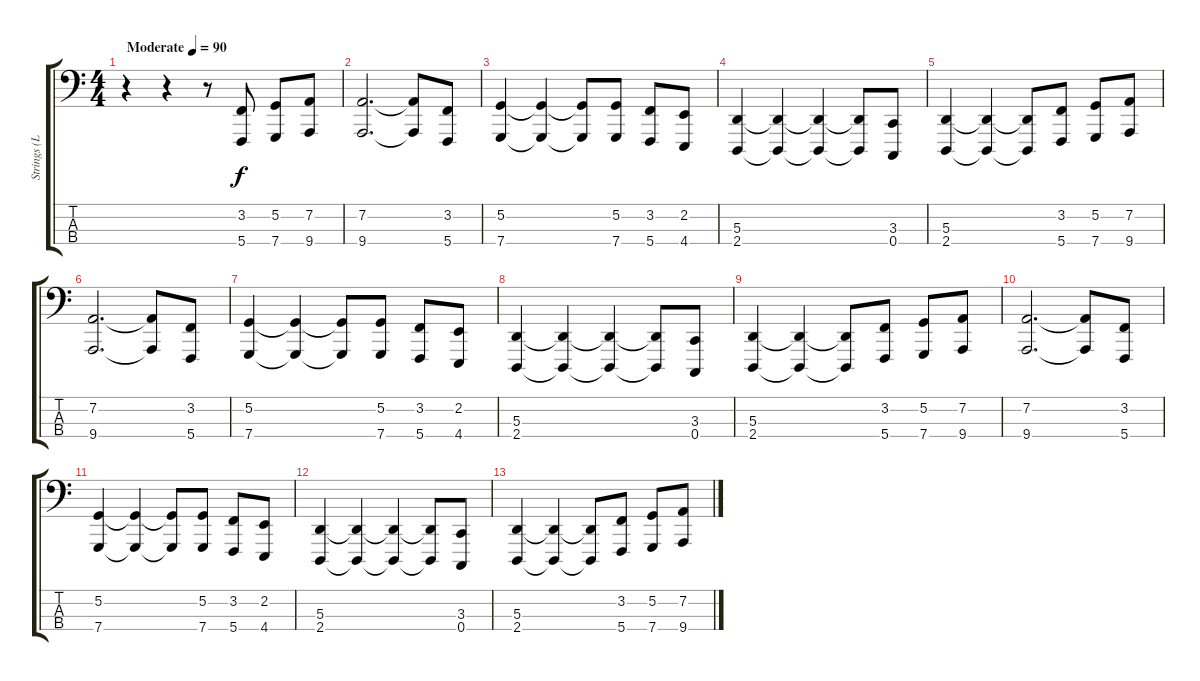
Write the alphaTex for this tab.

\track ("Strings (Low)" "Strings (L") {instrument stringensemble1}
\staff {score tabs}
\tuning (G2 D2 A1 C1) {hide}
\ts (4 4)
\tempo (90 "Moderate")
\clef f4
\ks c
r.4{dy f instrument stringensemble1} r.4 r.8 (3.2 5.4).8 (5.2 7.4).8 (7.2 9.4).8 |
(7.2 9.4).2{d} (7.2{t} 9.4{t}).8 (3.2 5.4).8 |
(5.2 7.4).4 (5.2{t} 7.4{t}).4 (5.2{t} 7.4{t}).8 (5.2 7.4).8 (3.2 5.4).8 (2.2 4.4).8 |
(5.3 2.4).4 (5.3{t} 2.4{t}).4 (5.3{t} 2.4{t}).4 (5.3{t} 2.4{t}).8 (3.3 0.4).8 |
(5.3 2.4).4 (5.3{t} 2.4{t}).4 (5.3{t} 2.4{t}).8 (3.2 5.4).8 (5.2 7.4).8 (7.2 9.4).8 |
(7.2 9.4).2{d} (7.2{t} 9.4{t}).8 (3.2 5.4).8 |
(5.2 7.4).4 (5.2{t} 7.4{t}).4 (5.2{t} 7.4{t}).8 (5.2 7.4).8 (3.2 5.4).8 (2.2 4.4).8 |
(5.3 2.4).4 (5.3{t} 2.4{t}).4 (5.3{t} 2.4{t}).4 (5.3{t} 2.4{t}).8 (3.3 0.4).8 |
(5.3 2.4).4 (5.3{t} 2.4{t}).4 (5.3{t} 2.4{t}).8 (3.2 5.4).8 (5.2 7.4).8 (7.2 9.4).8 |
(7.2 9.4).2{d} (7.2{t} 9.4{t}).8 (3.2 5.4).8 |
(5.2 7.4).4 (5.2{t} 7.4{t}).4 (5.2{t} 7.4{t}).8 (5.2 7.4).8 (3.2 5.4).8 (2.2 4.4).8 |
(5.3 2.4).4 (5.3{t} 2.4{t}).4 (5.3{t} 2.4{t}).4 (5.3{t} 2.4{t}).8 (3.3 0.4).8 |
(5.3 2.4).4 (5.3{t} 2.4{t}).4 (5.3{t} 2.4{t}).8 (3.2 5.4).8 (5.2 7.4).8 (7.2 9.4).8
